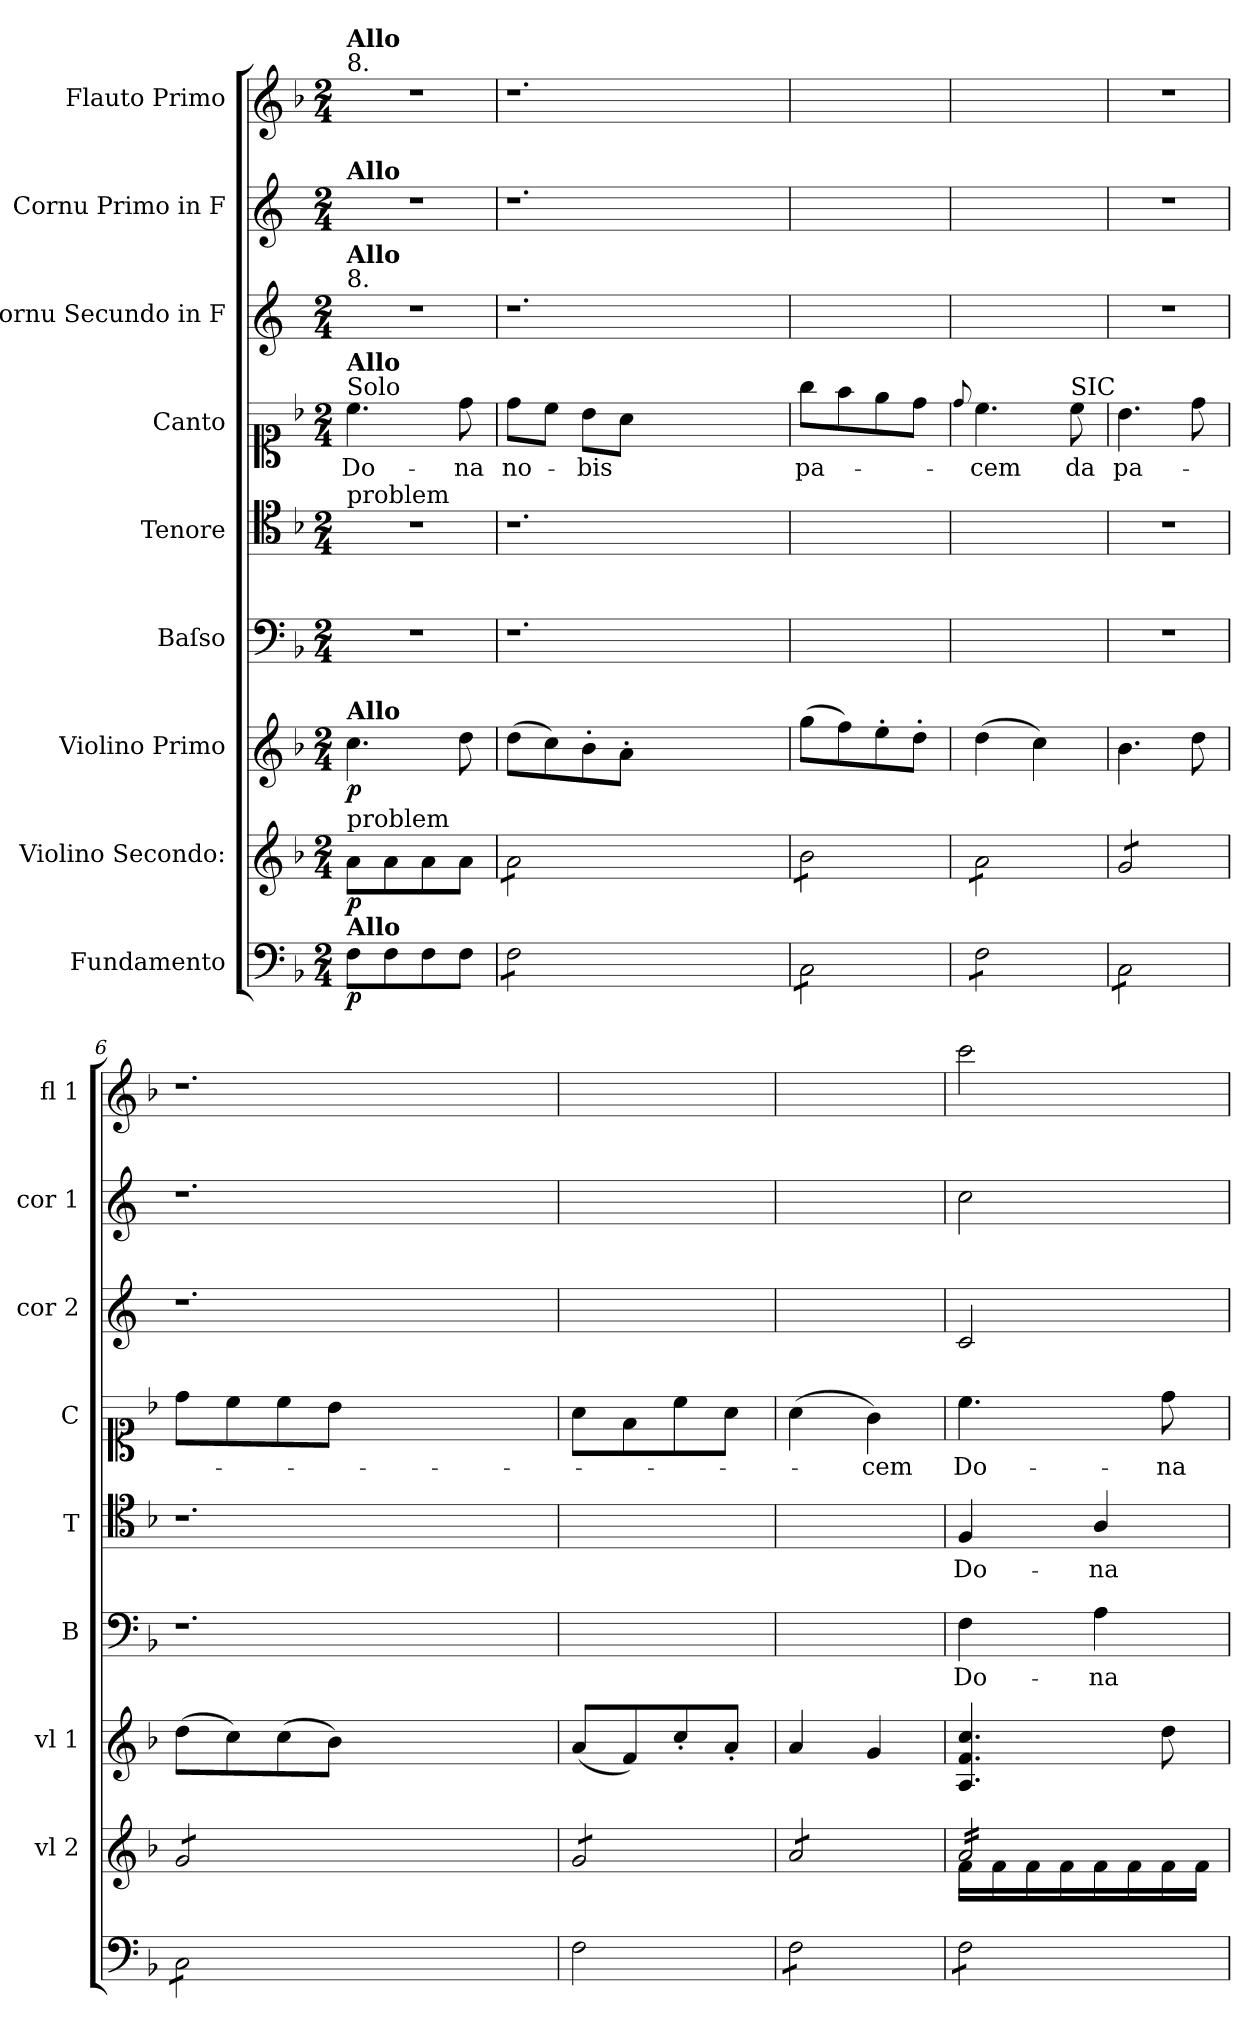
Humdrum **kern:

**kern	**dynam	**kern	**dynam	**kern	**dynam	**kern	**text	**kern	**text	**kern	**text	**kern	**kern	**kern
*part9	*part9	*part8	*part8	*part7	*part7	*part6	*part6	*part5	*part5	*part4	*part4	*part3	*part2	*part1
*staff9	*staff9	*staff8	*staff8	*staff7	*staff7	*staff6	*staff6	*staff5	*staff5	*staff4	*staff4	*staff3	*staff2	*staff1
*I"Fundamento	*	*I"Violino Secondo:	*	*I"Violino Primo	*	*I"Baſso	*	*I"Tenore	*	*I"Canto	*	*I"Cornu Secundo in F	*I"Cornu Primo in F	*I"Flauto Primo
*	*	*I'vl 2	*	*I'vl 1	*	*I'B	*	*I'T	*	*I'C	*	*I'cor 2	*I'cor 1	*I'fl 1
*clefF4	*	*clefG2	*	*clefG2	*	*clefF4	*	*clefC4	*	*clefC1	*	*clefG2	*clefG2	*clefG2
*	*	*	*	*	*	*	*	*	*	*	*	*ITrd4c7	*ITrd4c7	*
*k[b-]	*	*k[b-]	*	*k[b-]	*	*k[b-]	*	*k[b-]	*	*k[b-]	*	*k[b-]	*k[b-]	*k[b-]
*M2/4	*	*M2/4	*	*M2/4	*	*M2/4	*	*M2/4	*	*M2/4	*	*M2/4	*M2/4	*M2/4
=1	=1	=1	=1	=1	=1	=1	=1	=1	=1	=1	=1	=1	=1	=1
!	!	!	!	!	!	!	!	!	!	!	!	!	!	!LO:TX:a:t=8.
!	!	!	!	!	!	!	!	!	!	!	!	!	!	!LO:TX:a:B:t=Allo
!	!	!	!	!	!	!	!	!	!	!	!	!	!LO:TX:a:B:t=Allo	!
!	!	!	!	!	!	!	!	!	!	!	!	!LO:TX:a:t=8.	!	!
!	!	!	!	!	!	!	!	!	!	!	!	!LO:TX:a:B:t=Allo	!	!
!	!	!	!	!	!	!	!	!	!	!LO:TX:a:t=Solo	!	!	!	!
!	!	!	!	!	!	!	!	!	!	!LO:TX:a:B:t=Allo	!	!	!	!
!	!	!	!	!	!	!	!	!LO:TX:a:t=problem	!	!	!	!	!	!
!	!	!	!	!LO:TX:a:B:t=Allo	!	!	!	!	!	!	!	!	!	!
!	!	!LO:TX:a:t=problem	!	!	!	!	!	!	!	!	!	!	!	!
!LO:TX:a:B:t=Allo	!	!	!	!	!	!	!	!	!	!	!	!	!	!
8F\L	p	8a\L	p	4.cc\	p.	2r	.	2r	.	4.cc\	Do-	2r	2r	2r
8F\	.	8a\	.	.	.	.	.	.	.	.	.	.	.	.
8F\	.	8a\	.	.	.	.	.	.	.	.	.	.	.	.
8F\J	.	8a\J	.	8dd\	.	.	.	.	.	8dd\	-na	.	.	.
=2	=2	=2	=2	=2	=2	=2	=2	=2	=2	=2	=2	=2	=2	=2
*tremolo	*	*	*	*	*	*	*	*	*	*	*	*	*	*
*	*	*tremolo	*	*	*	*	*	*	*	*	*	*	*	*
8F\L	.	8a\L	.	(8dd\L	.	1.r	.	1.r	.	8dd\L	no-	1.r	1.r	1.r
8F\	.	8a\	.	8cc\)	.	.	.	.	.	8cc\J	.	.	.	.
8F\	.	8a\	.	8b-'\	.	.	.	.	.	8b-\L	-bis	.	.	.
8F\J	.	8a\J	.	8a'\J	.	.	.	.	.	8a\J	.	.	.	.
1ryy	.	1ryy	.	1ryy	.	.	.	.	.	1ryy	.	.	.	.
=3	=3	=3	=3	=3	=3	=3	=3	=3	=3	=3	=3	=3	=3	=3
8C\L	.	8b-\L	.	(8gg\L	.	2ryy	.	2ryy	.	8gg\L	pa-	2ryy	2ryy	2ryy
8C\	.	8b-\	.	8ff\)	.	.	.	.	.	8ff\	.	.	.	.
8C\	.	8b-\	.	8ee'\	.	.	.	.	.	8ee\	.	.	.	.
8C\J	.	8b-\J	.	8dd'\J	.	.	.	.	.	8dd\J	.	.	.	.
=4	=4	=4	=4	=4	=4	=4	=4	=4	=4	=4	=4	=4	=4	=4
.	.	.	.	.	.	.	.	.	.	8qqdd/	.	.	.	.
8F\L	.	8a\L	.	(4dd\	.	2ryy	.	2ryy	.	4.cc\	-cem	2ryy	2ryy	2ryy
8F\	.	8a\	.	.	.	.	.	.	.	.	.	.	.	.
8F\	.	8a\	.	4cc\)	.	.	.	.	.	.	.	.	.	.
!	!	!	!	!	!	!	!	!	!	!LO:TX:a:t=SIC	!	!	!	!
8F\J	.	8a\J	.	.	.	.	.	.	.	8cc\	da	.	.	.
=5	=5	=5	=5	=5	=5	=5	=5	=5	=5	=5	=5	=5	=5	=5
8C\L	.	8g/L	.	4.b-\	.	2r	.	2r	.	4.b-\	pa-	2r	2r	2r
8C\	.	8g/	.	.	.	.	.	.	.	.	.	.	.	.
8C\	.	8g/	.	.	.	.	.	.	.	.	.	.	.	.
8C\J	.	8g/J	.	8dd\	.	.	.	.	.	8dd\	.	.	.	.
=6	=6	=6	=6	=6	=6	=6	=6	=6	=6	=6	=6	=6	=6	=6
8C\L	.	8g/L	.	(8dd\L	.	1.r	.	1.r	.	8dd\L	.	1.r	1.r	1.r
8C\	.	8g/	.	8cc\)	.	.	.	.	.	8cc\	.	.	.	.
8C\	.	8g/	.	(8cc\	.	.	.	.	.	8cc\	.	.	.	.
8C\J	.	8g/J	.	8b-\J)	.	.	.	.	.	8b-\J	.	.	.	.
*Xtremolo	*	*	*	*	*	*	*	*	*	*	*	*	*	*
1ryy	.	1ryy	.	1ryy	.	.	.	.	.	1ryy	.	.	.	.
=7	=7	=7	=7	=7	=7	=7	=7	=7	=7	=7	=7	=7	=7	=7
2F\	.	8g/L	.	(8a/L	.	2ryy	.	2ryy	.	8a\L	.	2ryy	2ryy	2ryy
.	.	8g/	.	8f/)	.	.	.	.	.	8f\	.	.	.	.
.	.	8g/	.	8cc'/	.	.	.	.	.	8cc\	.	.	.	.
.	.	8g/J	.	8a'/J	.	.	.	.	.	8a\J	.	.	.	.
=8	=8	=8	=8	=8	=8	=8	=8	=8	=8	=8	=8	=8	=8	=8
*tremolo	*	*	*	*	*	*	*	*	*	*	*	*	*	*
8F\L	.	8a/L	.	4a/	.	2ryy	.	2ryy	.	(4a\	.	2ryy	2ryy	2ryy
8F\	.	8a/	.	.	.	.	.	.	.	.	.	.	.	.
8F\	.	8a/	.	4g/	.	.	.	.	.	4g\)	-cem	.	.	.
8F\J	.	8a/J	.	.	.	.	.	.	.	.	.	.	.	.
=9	=9	=9	=9	=9	=9	=9	=9	=9	=9	=9	=9	=9	=9	=9
*	*	*^	*	*	*	*	*	*	*	*	*	*	*	*
8F\L	for	16a/LL	16f\LL	for	4.A/ 4.f/ 4.cc/	for	4F\	Do-	4F/	Do-	4.cc\	Do-	2F/	2f\	2ccc\
.	.	16a/	16f\	.	.	.	.	.	.	.	.	.	.	.	.
8F\	.	16a/	16f\	.	.	.	.	.	.	.	.	.	.	.	.
.	.	16a/	16f\	.	.	.	.	.	.	.	.	.	.	.	.
8F\	.	16a/	16f\	.	.	.	4A\	-na	4A/	-na	.	.	.	.	.
.	.	16a/	16f\	.	.	.	.	.	.	.	.	.	.	.	.
8F\J	.	16a/	16f\	.	8dd\	.	.	.	.	.	8dd\	-na	.	.	.
*Xtremolo	*	*	*	*	*	*	*	*	*	*	*	*	*	*	*
.	.	16a/JJ	16f\JJ	.	.	.	.	.	.	.	.	.	.	.	.
*	*	*Xtremolo	*	*	*	*	*	*	*	*	*	*	*	*	*
*	*	*v	*v	*	*	*	*	*	*	*	*	*	*	*	*
=	=	=	=	=	=	=	=	=	=	=	=	=	=	=
*-	*-	*-	*-	*-	*-	*-	*-	*-	*-	*-	*-	*-	*-	*-
